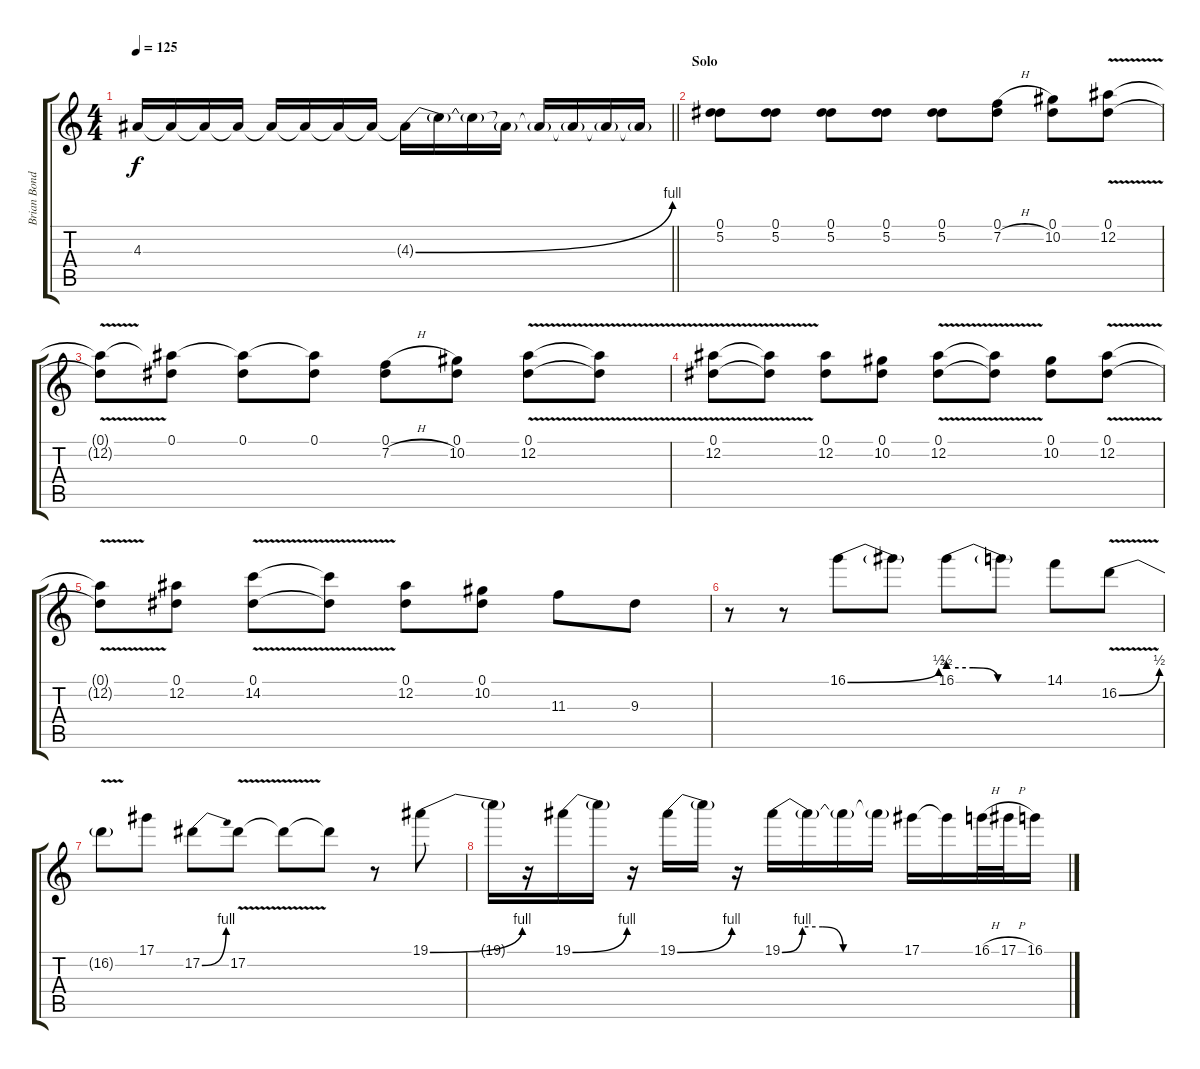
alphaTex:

\track ("Brian Bonds (Lead Guitar)" "Brian Bond") {instrument overdrivenguitar}
\staff {score tabs}
\tuning (Eb4 Bb3 Gb3 Db3 Ab2 Db2) {hide}
\ts (4 4)
\tempo 125
\clef g2
\barLineRight lightlight
\ks c
4.3{t}.16{dy f} 4.3{t}.16 4.3{t}.16 4.3{t}.16 4.3{t}.16 4.3{t}.16 4.3{t}.16 4.3{t}.16 4.3{be (bend 0 0 60 4) t}.16 4.3{t}.16 4.3{t}.16 4.3{t}.16 4.3{t}.16 4.3{t}.16 4.3{t}.16 4.3{t}.16 |
\section ("" "Solo")
(0.1 5.2).8 (0.1 5.2).8 (0.1 5.2).8 (0.1 5.2).8 (0.1 5.2).8 (0.1 7.2{h}).8 (0.1 10.2).8 (0.1 12.2{v}).8 |
(0.1{t} 12.2{t}).8 (0.1 12.2{t}).8 (0.1 12.2{t}).8 (0.1 12.2{t}).8 (0.1 7.2{h}).8 (0.1 10.2).8 (0.1 12.2{v}).8 (0.1{t} 12.2{t}).8 |
(0.1 12.2{v}).8 (0.1{t} 12.2{t}).8 (0.1 12.2).8 (0.1 10.2).8 (0.1 12.2{v}).8 (0.1{t} 12.2{t}).8 (0.1 10.2).8 (0.1 12.2{v}).8 |
(0.1{t} 12.2{t}).8 (0.1 12.2).8 (0.1 14.2{v}).8 (0.1{t} 14.2{t}).8 (0.1 12.2).8 (0.1 10.2).8 11.3.8 9.3.8 |
r.8 r.8 16.1{be (bend 0 0 60 2)}.8 16.1{t}.8 16.1{be (custom 0 2 15 2 30 0 60 0)}.8 16.1{t}.8 14.1.8 16.2{be (bend 0 0 60 2) v}.8 |
16.2{t}.8 17.1.8 17.2{be (bend 0 0 60 4)}.8 17.2{v}.8 17.2{t}.8 17.2{t}.8 r.8 19.1{be (bend 0 0 60 4)}.8 |
19.1{t}.16 r.16 19.1{be (bend 0 0 60 4)}.16 19.1{t}.16 r.16 19.1{be (bend 0 0 60 4)}.16 19.1{t}.16 r.16 19.1{be (custom 0 0 10 4 20 4 30 0 60 0)}.16 19.1{t}.16 19.1{t}.16 19.1{t}.16 17.1.16 17.1{t}.16 16.1{h}.32 17.1{h}.32 16.1.16
